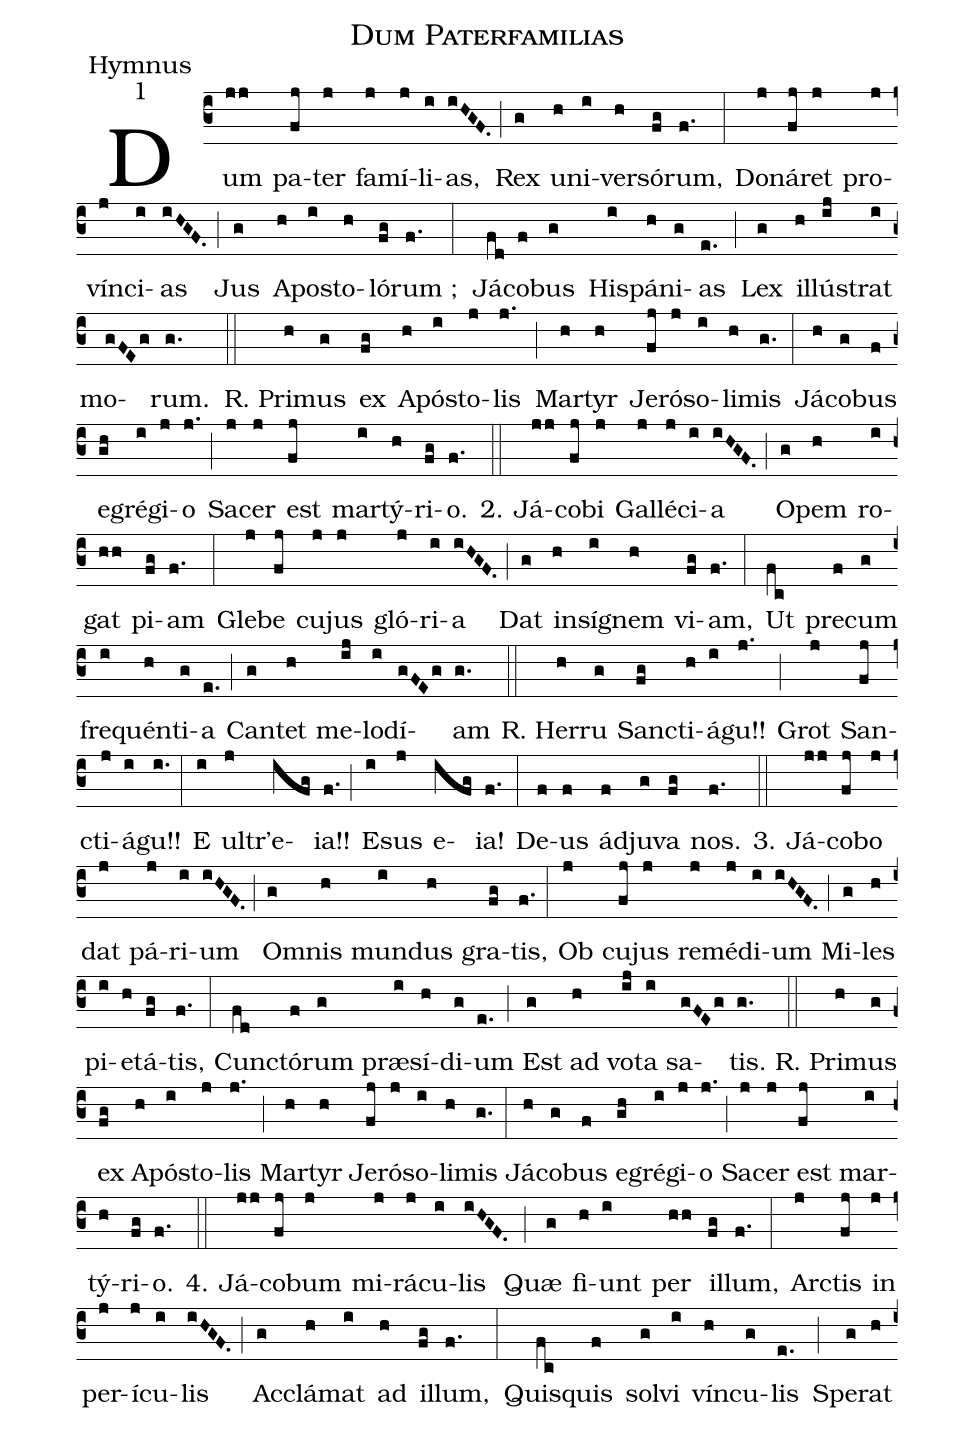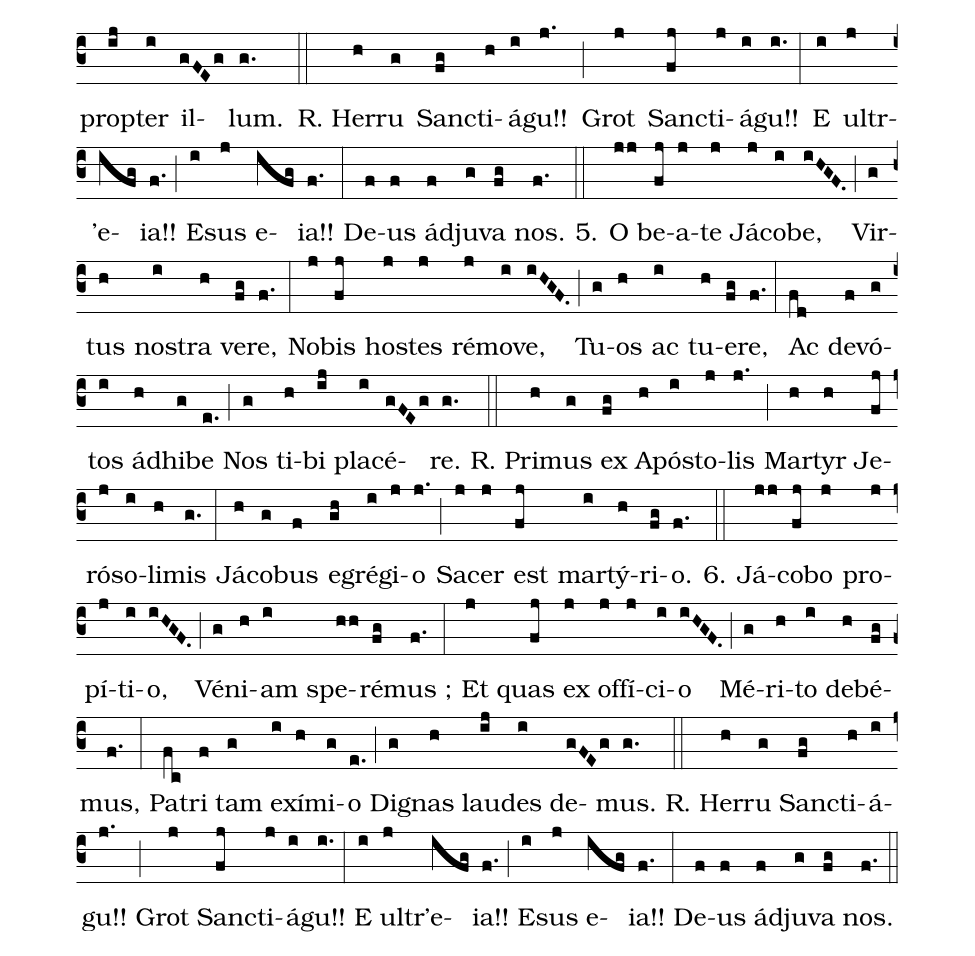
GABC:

name:Dum Paterfamilias;
office-part:Hymnus;
mode:1;
%%
(c3)Dum(jj) pa(fj)ter(j) fa(j)mí(j)li(i)as,(iHGF.) (;) Rex(g) u(h)ni(i)ver(h)só(fg)rum,(f.) (:) Do(j)ná(fj)ret(j) pro(j)vín(j)ci(i)as(iHGF.) (;) Jus(g) A(h)po(i)sto(h)ló(fg)rum ;(f.) (:) Já(fd)co(f)bus(g) Hi(i)spá(h)ni(g)as(e.) (;) Lex(g) il(h)lú(ij)strat(i) mo(gFEg)rum.(g.) (::)
R. Pri(h)mus(g) ex(fg) A(h)pó(i)sto(j)lis(j.) (;) Mar(h)tyr(h) Je(fj)ró(j)so(i)li(h)mis(g.) (:) Já(h)co(g)bus(f) e(gh)gré(i)gi(j)o(j.) (;) Sa(j)cer(j) est(fj) mar(i)tý(h)ri(fg)o.(f.) (::)
2. Já(jj)co(fj)bi(j) Gal(j)lé(j)ci(i)a(iHGF.) (;) O(g)pem(h) ro(i)gat(hh) pi(fg)am(f.) (:) Gle(j)be(fj) cu(j)jus(j) gló(j)ri(i)a(iHGF.) (;) Dat(g) in(h)sí(i)gnem(h) vi(fg)am,(f.) (:) Ut(fc) pre(f)cum(g) fre(i)quén(h)ti(g)a(e.) (;) Can(g)tet(h) me(ij)lo(i)dí(gFEg)am(g.) (::)
R. Her(h)ru(g) San(fg)cti(h)á(i)gu!!(j.) (;) Grot(j) San(fj)cti(j)á(i)gu!!(i.) (:) E(i) ultr(j)'e(ifg)ia!!(f.) (;) E(i)sus(j) e(ifg)ia!(f.) (:) De(f)us(f) ád(f)ju(g)va(fg) nos.(f.) (::)
3. Já(jj)co(fj)bo(j) dat(j) pá(j)ri(i)um(iHGF.) (;) Om(g)nis(h) mun(i)dus(h) gra(fg)tis,(f.) (:) Ob(j) cu(fj)jus(j) re(j)mé(j)di(i)um(iHGF.) (;) Mi(g)les(h) pi(i)e(h)tá(fg)tis,(f.) (:) Cun(fd)ctó(f)rum(g) præ(i)sí(h)di(g)um(e.) (;) Est(g) ad(h) vo(ij)ta(i) sa(gFEg)tis.(g.) (::)
R. Pri(h)mus(g) ex(fg) A(h)pó(i)sto(j)lis(j.) (;) Mar(h)tyr(h) Je(fj)ró(j)so(i)li(h)mis(g.) (:) Já(h)co(g)bus(f) e(gh)gré(i)gi(j)o(j.) (;) Sa(j)cer(j) est(fj) mar(i)tý(h)ri(fg)o.(f.) (::)
4. Já(jj)co(fj)bum(j) mi(j)rá(j)cu(i)lis(iHGF.) (;) Quæ(g) fi(h)unt(i) per(hh) il(fg)lum,(f.) (:) Ar(j)ctis(fj) in(j) per(j)í(j)cu(i)lis(iHGF.) (;) Ac(g)clá(h)mat(i) ad(h) il(fg)lum,(f.) (:) Quis(fc)quis(f) sol(g)vi(i) vín(h)cu(g)lis(e.) (;) Spe(g)rat(h) prop(ij)ter(i) il(gFEg)lum.(g.) (::)
R. Her(h)ru(g) San(fg)cti(h)á(i)gu!!(j.) (;) Grot(j) San(fj)cti(j)á(i)gu!!(i.) (:) E(i) ultr(j)'e(ifg)ia!!(f.) (;) E(i)sus(j) e(ifg)ia!!(f.) (:) De(f)us(f) ád(f)ju(g)va(fg) nos.(f.) (::)
5. O(jj) be(fj)a(j)te(j) Já(j)co(i)be,(iHGF.) (;) Vir(g)tus(h) no(i)stra(h) ve(fg)re,(f.) (:) No(j)bis(fj) ho(j)stes(j) ré(j)mo(i)ve,(iHGF.) (;) Tu(g)os(h) ac(i) tu(h)e(fg)re,(f.) (:) Ac(fd) de(f)vó(g)tos(i) ád(h)hi(g)be(e.) (;) Nos(g) ti(h)bi(ij) pla(i)cé(gFEg)re.(g.) (::)
R. Pri(h)mus(g) ex(fg) A(h)pó(i)sto(j)lis(j.) (;) Mar(h)tyr(h) Je(fj)ró(j)so(i)li(h)mis(g.) (:) Já(h)co(g)bus(f) e(gh)gré(i)gi(j)o(j.) (;) Sa(j)cer(j) est(fj) mar(i)tý(h)ri(fg)o.(f.) (::)
6. Já(jj)co(fj)bo(j) pro(j)pí(j)ti(i)o,(iHGF.) (;) Vé(g)ni(h)am(i) spe(hh)ré(fg)mus ;(f.) (:) Et(j) quas(fj) ex(j) of(j)fí(j)ci(i)o(iHGF.) (;) Mé(g)ri(h)to(i) de(h)bé(fg)mus,(f.) (:) Pa(fc)tri(f) tam(g) ex(i)í(h)mi(g)o(e.) (;) Di(g)gnas(h) lau(ij)des(i) de(gFEg)mus.(g.) (::)
R. Her(h)ru(g) San(fg)cti(h)á(i)gu!!(j.) (;) Grot(j) San(fj)cti(j)á(i)gu!!(i.) (:) E(i) ultr(j)'e(ifg)ia!!(f.) (;) E(i)sus(j) e(ifg)ia!!(f.) (:) De(f)us(f) ád(f)ju(g)va(fg) nos.(f.) (::)
